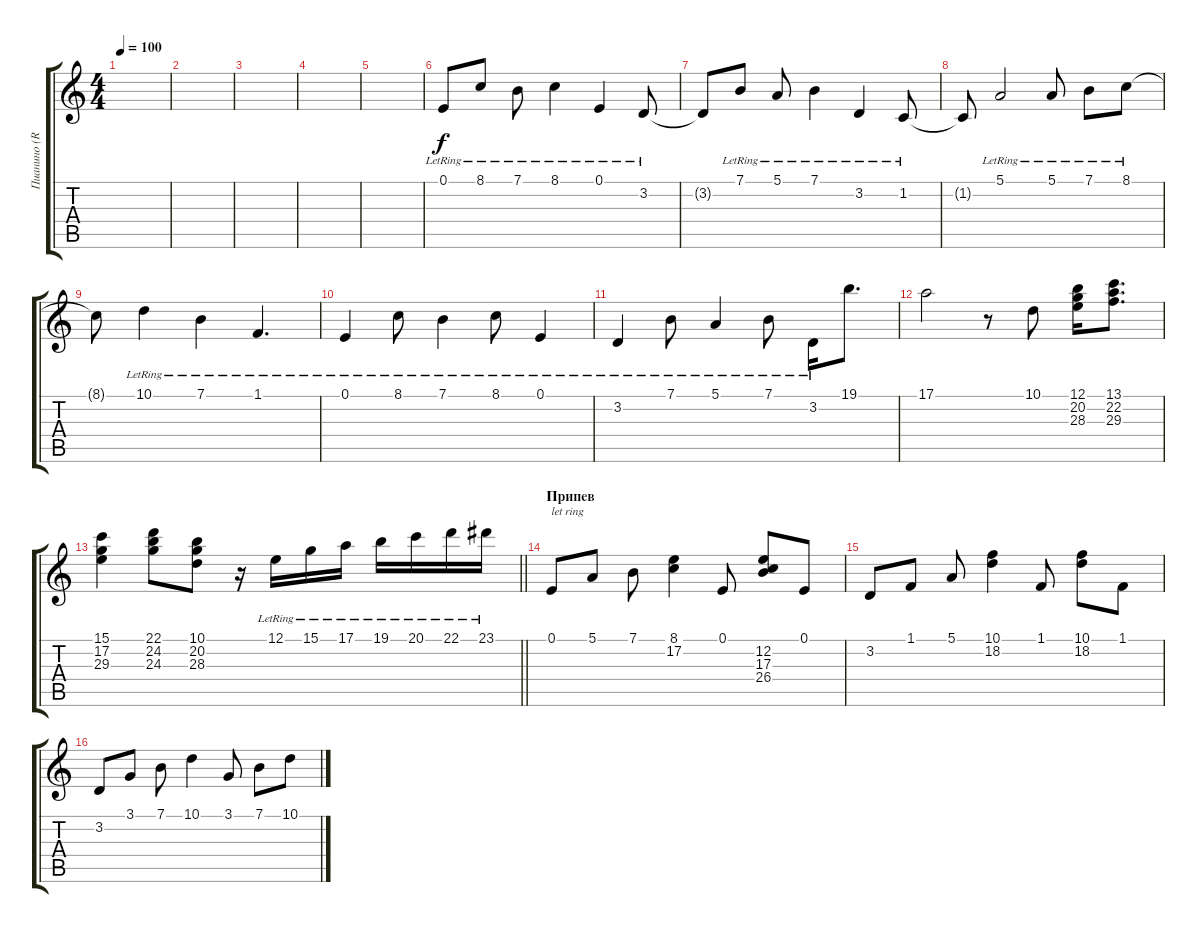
\track ("Пианино (R)" "Пианино (R") {instrument brightacousticpiano}
\staff {score tabs}
\tuning (E4 B3 G3 D3 A2 E2) {hide}
\ts (4 4)
\tempo 100
\clef g2
\ks c
|
|
|
|
|
0.1{lr}.8{dy f} 8.1{lr}.8 7.1{lr}.8 8.1{lr}.4 0.1{lr}.4 3.2{lr}.8 |
3.2{t}.8 7.1{lr}.8 5.1{lr}.8 7.1{lr}.4 3.2{lr}.4 1.2{lr}.8 |
1.2{t}.8 5.1{lr}.2 5.1{lr}.8 7.1{lr}.8 8.1{lr}.8 |
8.1{t}.8 10.1{lr}.4 7.1{lr}.4 1.1{lr}.4{d} |
0.1{lr}.4 8.1{lr}.8 7.1{lr}.4 8.1{lr}.8 0.1{lr}.4 |
3.2{lr}.4 7.1{lr}.8 5.1{lr}.4 7.1{lr}.8 3.2{lr}.16 19.1.8{d} |
17.1.2 r.8 10.1.8 (12.1 20.2 28.3).16 (13.1 22.2 29.3).8{d} |
\barLineRight lightlight
(15.1 17.2 29.3).4 (22.1 24.2 24.3).8 (10.1 20.2 28.3).8 r.16 12.1{lr}.16 15.1{lr}.16 17.1{lr}.16 19.1{lr}.16 20.1{lr}.16 22.1{lr}.16 23.1{lr}.16 |
\section ("" "Припев")
0.1.8{txt "let ring"} 5.1.8 7.1.8 (8.1 17.2).4 0.1.8 (12.2 17.3 26.4).8 0.1.8 |
3.2.8 1.1.8 5.1.8 (10.1 18.2).4 1.1.8 (10.1 18.2).8 1.1.8 |
3.2.8 3.1.8 7.1.8 10.1.4 3.1.8 7.1.8 10.1.8
